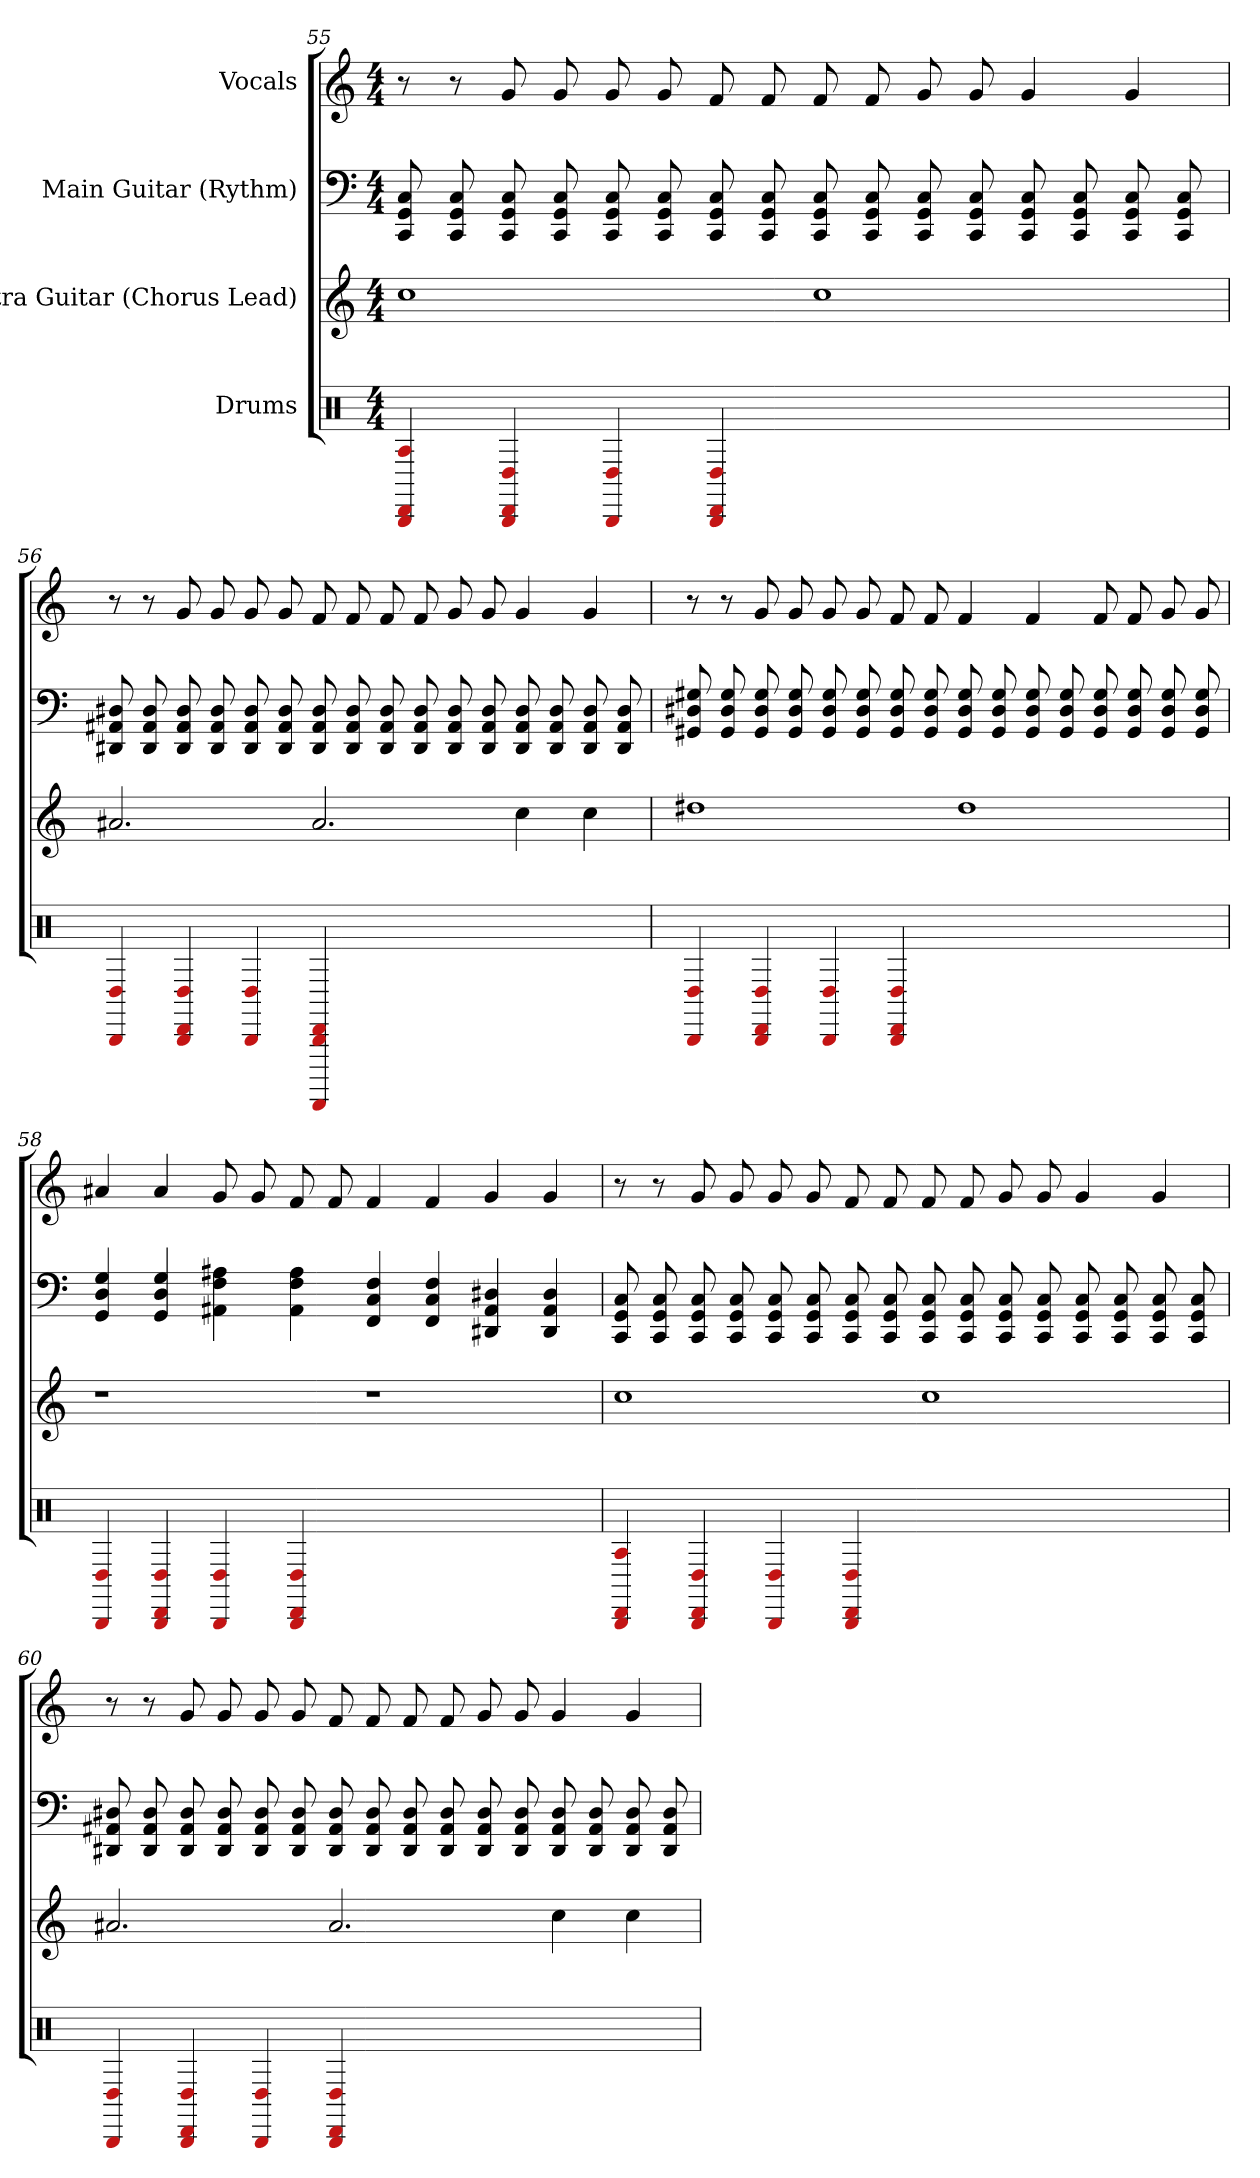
**kern	**kern	**kern	**kern
*part4	*part3	*part2	*part1
*staff4	*staff3	*staff2	*staff1
*I"Drums	*I"Extra Guitar (Chorus Lead)	*I"Main Guitar (Rythm)	*I"Vocals
*clefX	*	*	*
*k[]	*k[]	*k[]	*k[]
*M4/4	*M4/4	*M4/4	*M4/4
=55	=55	=55	=55
4A 4DD 4BBB	1cc	8C 8GG 8CC	8r
.	.	8C 8GG 8CC	8r
4D# 4BBB 4DD	.	8C 8GG 8CC	8g
.	.	8C 8GG 8CC	8g
4D# 4BBB	.	8C 8GG 8CC	8g
.	.	8C 8GG 8CC	8g
4D# 4BBB 4DD	.	8C 8GG 8CC	8f
.	.	8C 8GG 8CC	8f
1ryy	1cc	8C 8GG 8CC	8f
.	.	8C 8GG 8CC	8f
.	.	8C 8GG 8CC	8g
.	.	8C 8GG 8CC	8g
.	.	8C 8GG 8CC	4g
.	.	8C 8GG 8CC	.
.	.	8C 8GG 8CC	4g
.	.	8C 8GG 8CC	.
=56	=56	=56	=56
4D# 4BBB	2.a#	8D# 8AA# 8DD#	8r
.	.	8D# 8AA# 8DD#	8r
4D# 4BBB 4DD	.	8D# 8AA# 8DD#	8g
.	.	8D# 8AA# 8DD#	8g
4D# 4BBB	.	8D# 8AA# 8DD#	8g
.	.	8D# 8AA# 8DD#	8g
4DDDD# 4BBB 4DD	2.a#	8D# 8AA# 8DD#	8f
.	.	8D# 8AA# 8DD#	8f
1ryy	.	8D# 8AA# 8DD#	8f
.	.	8D# 8AA# 8DD#	8f
.	.	8D# 8AA# 8DD#	8g
.	.	8D# 8AA# 8DD#	8g
.	4cc	8D# 8AA# 8DD#	4g
.	.	8D# 8AA# 8DD#	.
.	4cc	8D# 8AA# 8DD#	4g
.	.	8D# 8AA# 8DD#	.
=57	=57	=57	=57
4D# 4BBB	1dd#	8G# 8D# 8GG#	8r
.	.	8G# 8D# 8GG#	8r
4D# 4BBB 4DD	.	8G# 8D# 8GG#	8g
.	.	8G# 8D# 8GG#	8g
4D# 4BBB	.	8G# 8D# 8GG#	8g
.	.	8G# 8D# 8GG#	8g
4D# 4BBB 4DD	.	8G# 8D# 8GG#	8f
.	.	8G# 8D# 8GG#	8f
1ryy	1dd#	8G# 8D# 8GG#	4f
.	.	8G# 8D# 8GG#	.
.	.	8G# 8D# 8GG#	4f
.	.	8G# 8D# 8GG#	.
.	.	8G# 8D# 8GG#	8f
.	.	8G# 8D# 8GG#	8f
.	.	8G# 8D# 8GG#	8g
.	.	8G# 8D# 8GG#	8g
=58	=58	=58	=58
4D# 4BBB	1r	4G 4D 4GG	4a#
4D# 4BBB 4DD	.	4G 4D 4GG	4a#
4D# 4BBB	.	4A# 4F 4AA#	8g
.	.	.	8g
4D# 4BBB 4DD	.	4A# 4F 4AA#	8f
.	.	.	8f
1ryy	1r	4F 4C 4FF	4f
.	.	4F 4C 4FF	4f
.	.	4D# 4AA# 4DD#	4g
.	.	4D# 4AA# 4DD#	4g
=59	=59	=59	=59
4A 4DD 4BBB	1cc	8C 8GG 8CC	8r
.	.	8C 8GG 8CC	8r
4D# 4BBB 4DD	.	8C 8GG 8CC	8g
.	.	8C 8GG 8CC	8g
4D# 4BBB	.	8C 8GG 8CC	8g
.	.	8C 8GG 8CC	8g
4D# 4BBB 4DD	.	8C 8GG 8CC	8f
.	.	8C 8GG 8CC	8f
1ryy	1cc	8C 8GG 8CC	8f
.	.	8C 8GG 8CC	8f
.	.	8C 8GG 8CC	8g
.	.	8C 8GG 8CC	8g
.	.	8C 8GG 8CC	4g
.	.	8C 8GG 8CC	.
.	.	8C 8GG 8CC	4g
.	.	8C 8GG 8CC	.
=60	=60	=60	=60
4D# 4BBB	2.a#	8D# 8AA# 8DD#	8r
.	.	8D# 8AA# 8DD#	8r
4D# 4BBB 4DD	.	8D# 8AA# 8DD#	8g
.	.	8D# 8AA# 8DD#	8g
4D# 4BBB	.	8D# 8AA# 8DD#	8g
.	.	8D# 8AA# 8DD#	8g
4D# 4BBB 4DD	2.a#	8D# 8AA# 8DD#	8f
.	.	8D# 8AA# 8DD#	8f
1ryy	.	8D# 8AA# 8DD#	8f
.	.	8D# 8AA# 8DD#	8f
.	.	8D# 8AA# 8DD#	8g
.	.	8D# 8AA# 8DD#	8g
.	4cc	8D# 8AA# 8DD#	4g
.	.	8D# 8AA# 8DD#	.
.	4cc	8D# 8AA# 8DD#	4g
.	.	8D# 8AA# 8DD#	.
=	=	=	=
*-	*-	*-	*-
